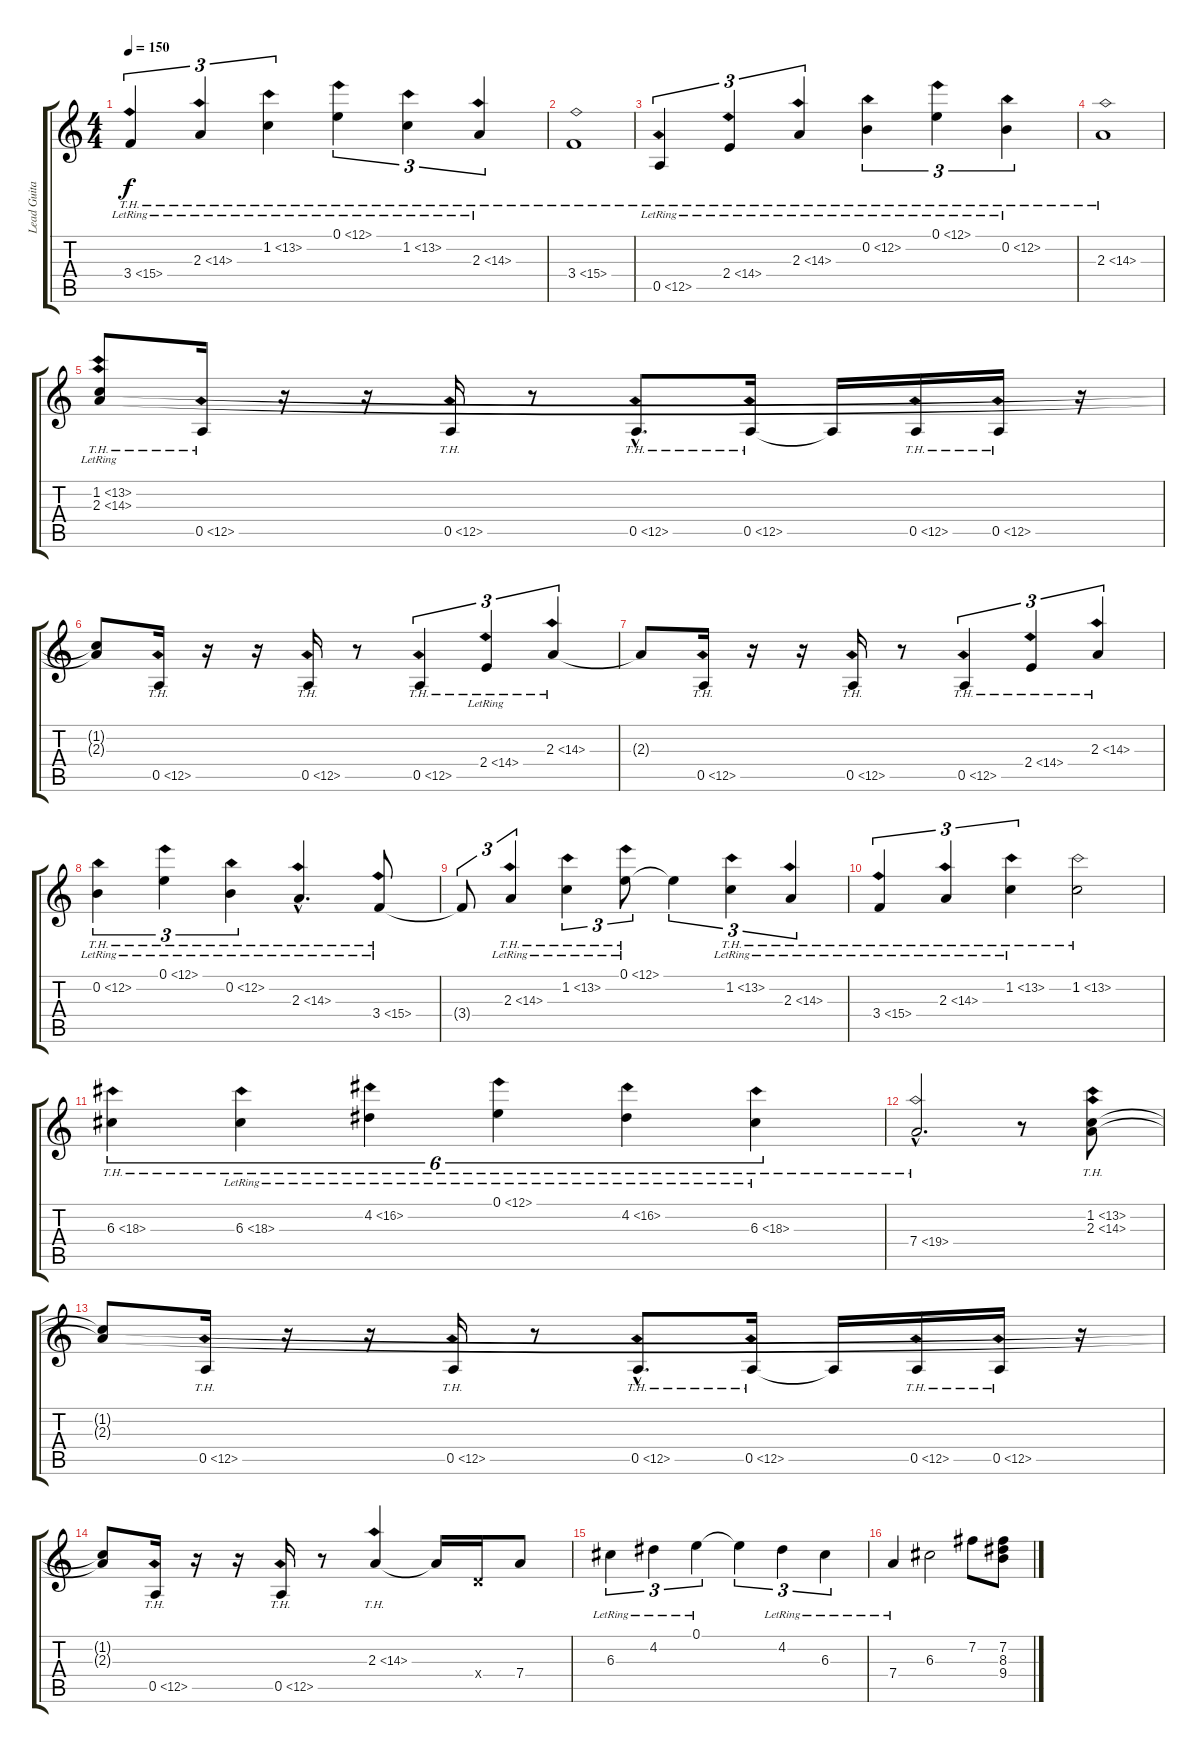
\track ("Lead Guitar" "Lead Guita") {instrument overdrivenguitar}
\staff {score tabs}
\tuning (E4 B3 G3 D3 A2 E2) {hide}
\ts (4 4)
\tempo 150
\clef g2
\ks c
3.4{th 12 lr}.4{tu (3 2) dy f instrument overdrivenguitar} 2.3{th 12 lr}.4{tu (3 2)} 1.2{th 12 lr}.4{tu (3 2)} 0.1{th 12 lr}.4{tu (3 2)} 1.2{th 12 lr}.4{tu (3 2)} 2.3{th 12 lr}.4{tu (3 2)} |
3.4{th 12}.1 |
0.5{th 12 lr}.4{tu (3 2)} 2.4{th 12 lr}.4{tu (3 2)} 2.3{th 12 lr}.4{tu (3 2)} 0.2{th 12 lr}.4{tu (3 2)} 0.1{th 12 lr}.4{tu (3 2)} 0.2{th 12 lr}.4{tu (3 2)} |
2.3{th 12}.1 |
(1.2{th 12 lr} 2.3{th 12 lr}).8 0.5{th 12}.16 r.16 r.16 0.5{th 12}.16 r.8 0.5{th 12 hac}.8{d} 0.5{th 12}.16 0.5{t}.16 0.5{th 12}.16 0.5{th 12}.16 r.16 |
(1.2{t} 2.3{t}).8 0.5{th 12}.16 r.16 r.16 0.5{th 12}.16 r.8 0.5{th 12}.4{tu (3 2)} 2.4{th 12 lr}.4{tu (3 2)} 2.3{th 12}.4{tu (3 2)} |
2.3{t}.8 0.5{th 12}.16 r.16 r.16 0.5{th 12}.16 r.8 0.5{th 12}.4{tu (3 2)} 2.4{th 12}.4{tu (3 2)} 2.3{th 12}.4{tu (3 2)} |
0.2{th 12 lr}.4{tu (3 2)} 0.1{th 12 lr}.4{tu (3 2)} 0.2{th 12 lr}.4{tu (3 2)} 2.3{th 12 hac lr}.4{d} 3.4{th 12 lr}.8 |
3.4{t}.8{tu (3 2)} 2.3{th 12 lr}.4{tu (3 2)} 1.2{th 12 lr}.4{tu (3 2)} 0.1{th 12 lr}.8{tu (3 2)} 0.1{t}.4{tu (3 2)} 1.2{th 12 lr}.4{tu (3 2)} 2.3{th 12 lr}.4{tu (3 2)} |
3.4{th 12 lr}.4{tu (3 2)} 2.3{th 12 lr}.4{tu (3 2)} 1.2{th 12 lr}.4{tu (3 2)} 1.2{th 12}.2 |
6.3{th 12}.4{tu (6 4)} 6.3{th 12 lr}.4{tu (6 4)} 4.2{th 12 lr}.4{tu (6 4)} 0.1{th 12 lr}.4{tu (6 4)} 4.2{th 12 lr}.4{tu (6 4)} 6.3{th 12 lr}.4{tu (6 4)} |
7.4{th 12 hac}.2{d} r.8 (1.2{th 12} 2.3{th 12}).8 |
(1.2{t} 2.3{t}).8 0.5{th 12}.16 r.16 r.16 0.5{th 12}.16 r.8 0.5{th 12 hac}.8{d} 0.5{th 12}.16 0.5{t}.16 0.5{th 12}.16 0.5{th 12}.16 r.16 |
(1.2{t} 2.3{t}).8 0.5{th 12}.16 r.16 r.16 0.5{th 12}.16 r.8 2.3{th 12}.4 2.3{t}.16 0.4{x}.16 7.4.8 |
6.3{lr}.4{tu (3 2)} 4.2{lr}.4{tu (3 2)} 0.1{lr}.4{tu (3 2)} 0.1{t}.4{tu (3 2)} 4.2{lr}.4{tu (3 2)} 6.3{lr}.4{tu (3 2)} |
7.4{lr}.4 6.3.2 7.2.8 (7.2 8.3 9.4).8
